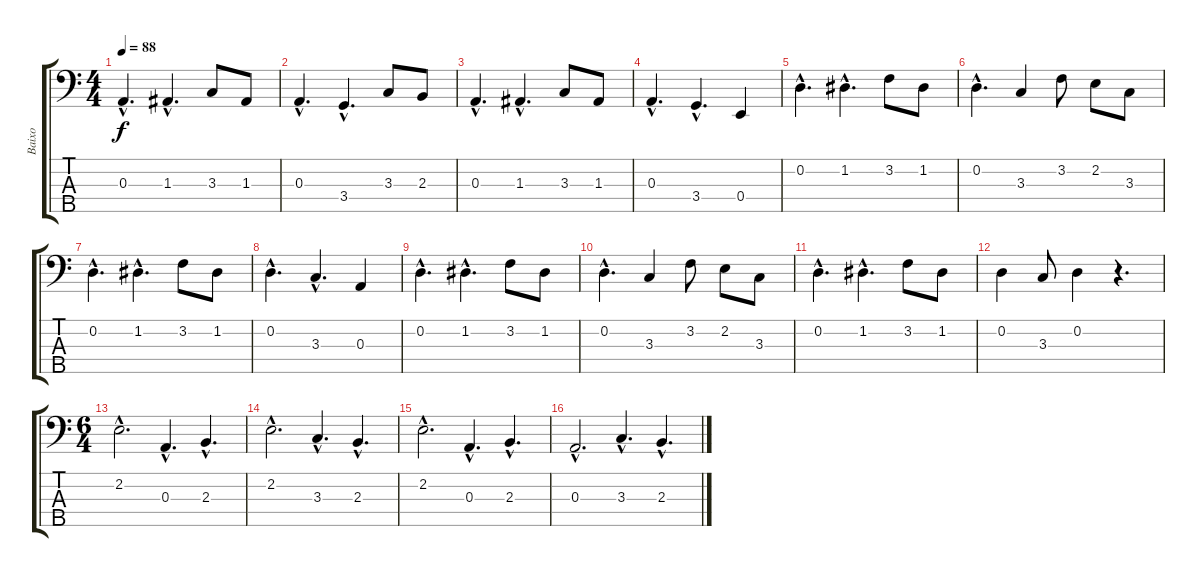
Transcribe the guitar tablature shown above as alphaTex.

\track ("Baixo" "Baixo") {instrument electricbassfinger}
\staff {score tabs}
\tuning (G2 D2 A1 E1 B0) {hide}
\ts (4 4)
\tempo 88
\clef f4
\ks c
0.3{hac}.4{d dy f} 1.3{hac}.4{d} 3.3.8 1.3.8 |
0.3{hac}.4{d} 3.4{hac}.4{d} 3.3.8 2.3.8 |
0.3{hac}.4{d} 1.3{hac}.4{d} 3.3.8 1.3.8 |
0.3{hac}.4{d} 3.4{hac}.4{d} 0.4.4 |
0.2{hac}.4{d} 1.2{hac}.4{d} 3.2.8 1.2.8 |
0.2{hac}.4{d} 3.3.4 3.2.8 2.2.8 3.3.8 |
0.2{hac}.4{d} 1.2{hac}.4{d} 3.2.8 1.2.8 |
0.2{hac}.4{d} 3.3{hac}.4{d} 0.3.4 |
0.2{hac}.4{d} 1.2{hac}.4{d} 3.2.8 1.2.8 |
0.2{hac}.4{d} 3.3.4 3.2.8 2.2.8 3.3.8 |
0.2{hac}.4{d} 1.2{hac}.4{d} 3.2.8 1.2.8 |
0.2.4 3.3.8 0.2.4 r.4{d} |
\ts (6 4)
2.2{hac}.2{d} 0.3{hac}.4{d} 2.3{hac}.4{d} |
2.2{hac}.2{d} 3.3{hac}.4{d} 2.3{hac}.4{d} |
2.2{hac}.2{d} 0.3{hac}.4{d} 2.3{hac}.4{d} |
0.3{hac}.2{d} 3.3{hac}.4{d} 2.3{hac}.4{d}
